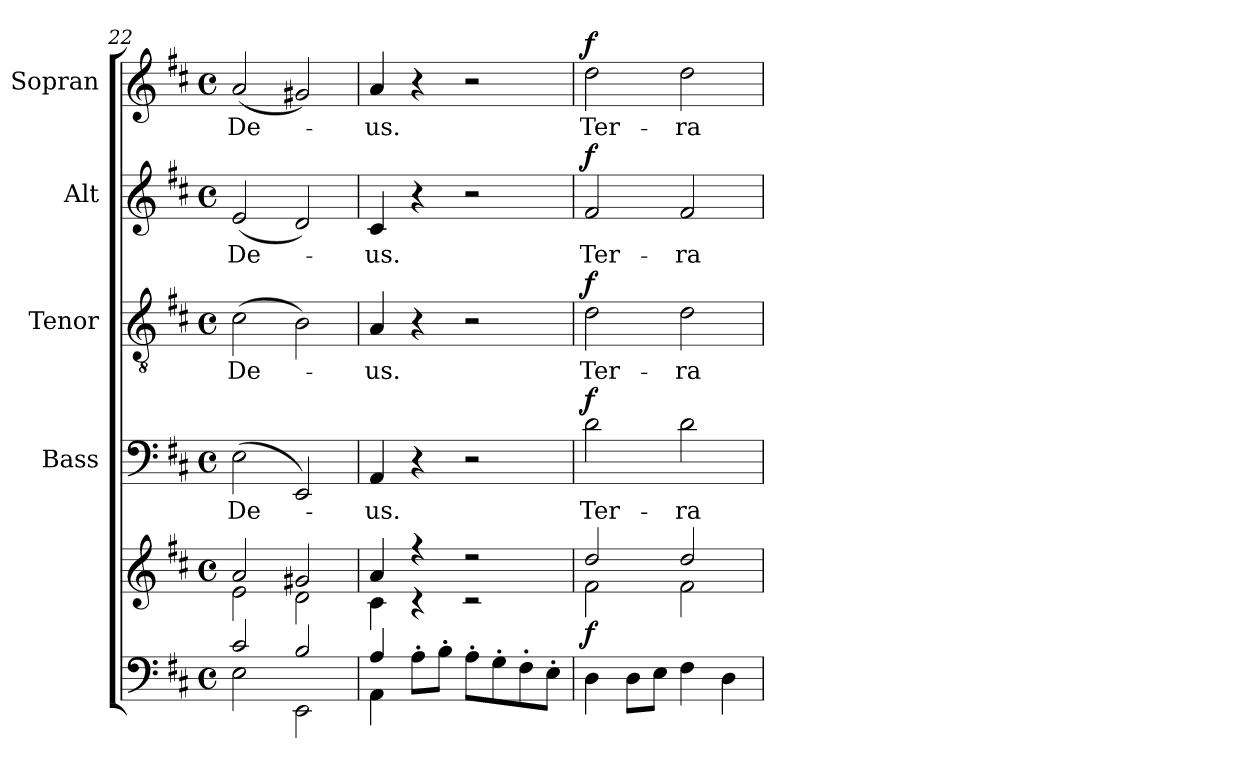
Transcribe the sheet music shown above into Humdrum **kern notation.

**kern	**kern	**dynam	**kern	**text	**dynam	**kern	**text	**dynam	**kern	**text	**dynam	**kern	**text	**dynam
*part5	*part5	*part5	*part4	*part4	*part4	*part3	*part3	*part3	*part2	*part2	*part2	*part1	*part1	*part1
*staff6	*staff5	*staff5/6	*staff4	*staff4	*staff4	*staff3	*staff3	*staff3	*staff2	*staff2	*staff2	*staff1	*staff1	*staff1
*	*	*	*I"Bass	*	*	*I"Tenor	*	*	*I"Alt	*	*	*I"Sopran	*	*
*	*	*	*I'B.	*	*	*I'T.	*	*	*I'A.	*	*	*I'S.	*	*
*clefF4	*clefG2	*	*clefF4	*	*	*clefGv2	*	*	*clefG2	*	*	*clefG2	*	*
*k[f#c#]	*k[f#c#]	*	*k[f#c#]	*	*	*k[f#c#]	*	*	*k[f#c#]	*	*	*k[f#c#]	*	*
*D:	*D:	*	*D:	*	*	*D:	*	*	*D:	*	*	*D:	*	*
*M4/4	*M4/4	*	*M4/4	*	*	*M4/4	*	*	*M4/4	*	*	*M4/4	*	*
*met(c)	*met(c)	*	*met(c)	*	*	*met(c)	*	*	*met(c)	*	*	*met(c)	*	*
=22	=22	=22	=22	=22	=22	=22	=22	=22	=22	=22	=22	=22	=22	=22
*^	*^	*	*	*	*	*	*	*	*	*	*	*	*	*
!	!	!	!	!	!	!LO:LY:b	!	!	!LO:LY:b	!	!	!LO:LY:b	!	!	!LO:LY:b	!
2c#/	2E\	2a/	2e\	.	(>2E\	De-	.	(>2c#\	De-	.	(<2e/	De-	.	(<2a/	De-	.
2B/	2EE\	2g#X/	2d\	.	2EE/)	.	.	2B\)	.	.	2d/)	.	.	2g#X/)	.	.
=23	=23	=23	=23	=23	=23	=23	=23	=23	=23	=23	=23	=23	=23	=23	=23	=23
!	!	!	!	!	!	!LO:LY:b	!	!	!LO:LY:b	!	!	!LO:LY:b	!	!	!LO:LY:b	!
4A/	4AA\	4a/	4c#\	.	4AA/	-us.	.	4A/	-us.	.	4c#/	-us.	.	4a/	-us.	.
2.ryy	8A'>\L	4r	4r	.	4r	.	.	4r	.	.	4r	.	.	4r	.	.
.	8B'>\J	.	.	.	.	.	.	.	.	.	.	.	.	.	.	.
.	8A'>\L	2r	2r	.	2r	.	.	2r	.	.	2r	.	.	2r	.	.
.	8G'>\	.	.	.	.	.	.	.	.	.	.	.	.	.	.	.
.	8F#'>\	.	.	.	.	.	.	.	.	.	.	.	.	.	.	.
.	8E'>\J	.	.	.	.	.	.	.	.	.	.	.	.	.	.	.
=24	=24	=24	=24	=24	=24	=24	=24	=24	=24	=24	=24	=24	=24	=24	=24	=24
!	!	!	!	!LO:DY:b	!	!LO:LY:b	!LO:DY:a	!	!LO:LY:b	!LO:DY:a	!	!LO:LY:b	!LO:DY:a	!	!LO:LY:b	!LO:DY:a
*v	*v	*	*	*	*	*	*	*	*	*	*	*	*	*	*	*
4D\	2dd/	2f#\	f	2d\	Ter-	f	2d\	Ter-	f	2f#/	Ter-	f	2dd\	Ter-	f
8D\L	.	.	.	.	.	.	.	.	.	.	.	.	.	.	.
8E\J	.	.	.	.	.	.	.	.	.	.	.	.	.	.	.
!	!	!	!	!	!LO:LY:b	!	!	!LO:LY:b	!	!	!LO:LY:b	!	!	!LO:LY:b	!
4F#\	2dd/	2f#\	.	2d\	-ra	.	2d\	-ra	.	2f#/	-ra	.	2dd\	-ra	.
4D\	.	.	.	.	.	.	.	.	.	.	.	.	.	.	.
*	*v	*v	*	*	*	*	*	*	*	*	*	*	*	*	*
=	=	=	=	=	=	=	=	=	=	=	=	=	=	=
*-	*-	*-	*-	*-	*-	*-	*-	*-	*-	*-	*-	*-	*-	*-
